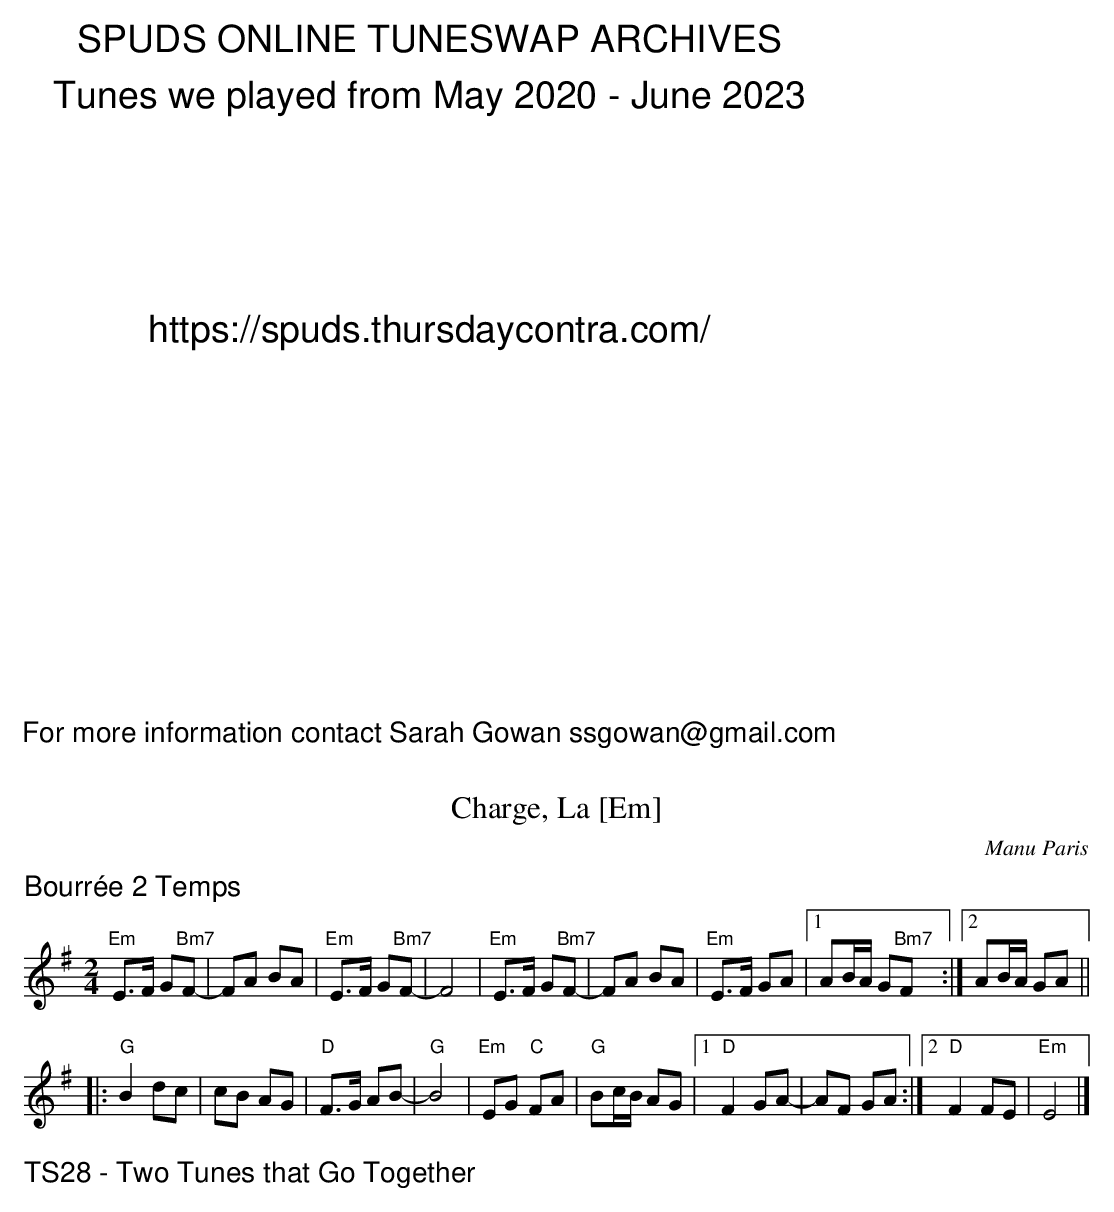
X:1
T:Charge, La [Em]
C:Manu Paris
M:2/4
L:1/8
K:Em
%%text Bourrée 2 Temps
"Em"E3/2F/2 G"Bm7"F-|FA BA|"Em"E3/2F/2 G"Bm7"F-|F4|\
"Em"E3/2F/2 G"Bm7"F-|FA BA|"Em"E3/2F/2 GA|1AB/2A/2 G"Bm7"F:|[2AB/2A/2 GA||
|:"G"B2 dc|cB AG|"D"F3/2G/2 AB-|"G"B4|\
"Em"EG "C"FA|"G"Bc/2B/2 AG|1"D"F2 GA-|AF GA:|[2"D"F2 FE|"Em"E4|]
